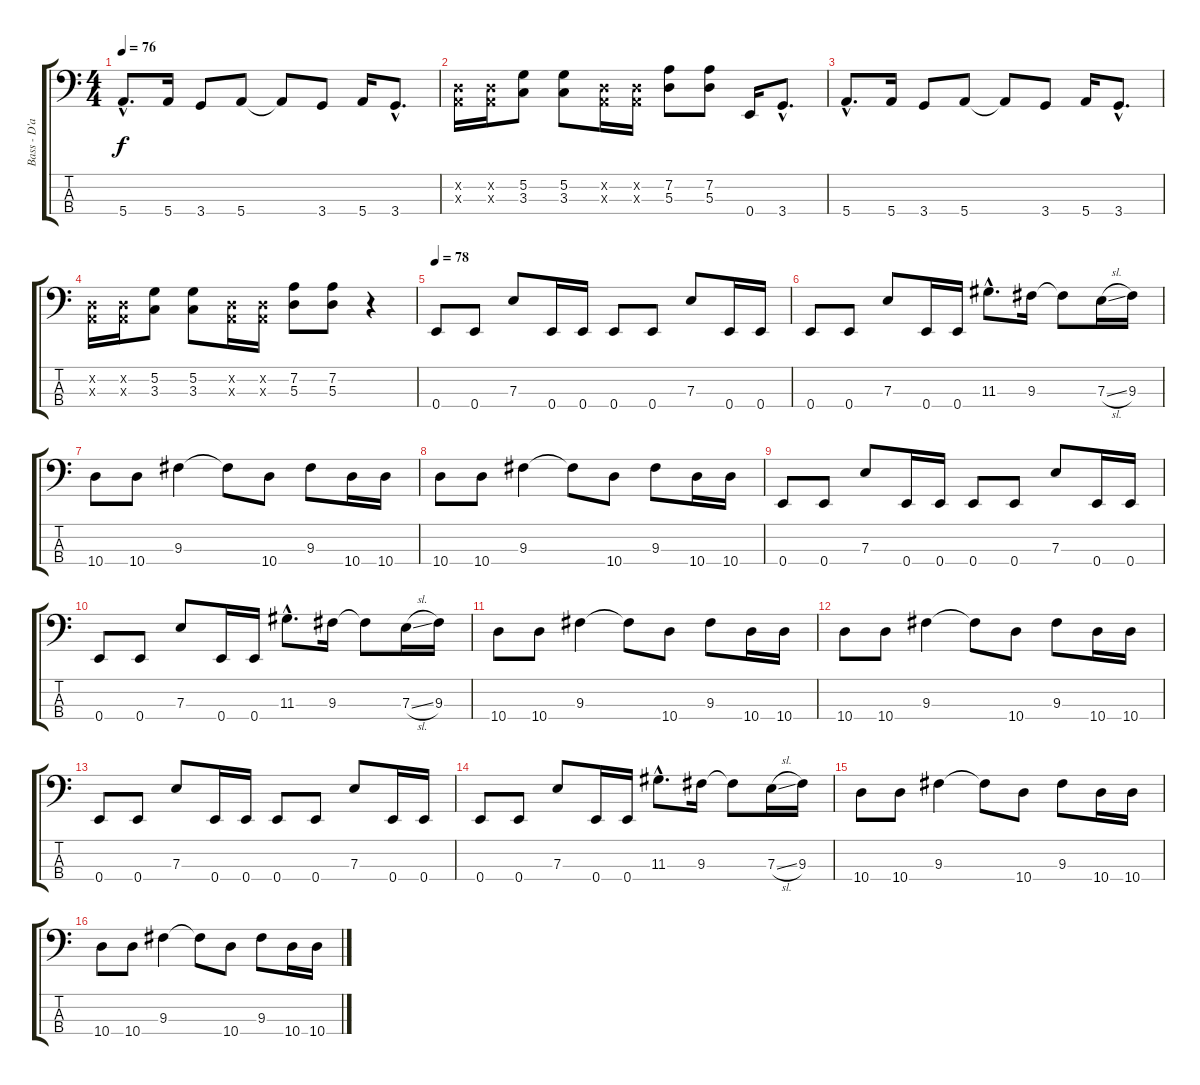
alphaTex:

\track ("Bass - D'arcy" "Bass - D'a") {instrument electricbasspick}
\staff {score tabs}
\tuning (G2 D2 A1 E1) {hide}
\ts (4 4)
\tempo 76
\clef f4
\ks c
5.4{hac}.8{d dy f} 5.4.16 3.4.8 5.4.8 5.4{t}.8 3.4.8 5.4.16 3.4{hac}.8{d} |
(0.2{x} 0.3{x}).16 (0.2{x} 0.3{x}).16 (5.2 3.3).8 (5.2 3.3).8 (0.2{x} 0.3{x}).16 (0.2{x} 0.3{x}).16 (7.2 5.3).8 (7.2 5.3).8 0.4.16 3.4{hac}.8{d} |
5.4{hac}.8{d} 5.4.16 3.4.8 5.4.8 5.4{t}.8 3.4.8 5.4.16 3.4{hac}.8{d} |
(0.2{x} 0.3{x}).16 (0.2{x} 0.3{x}).16 (5.2 3.3).8 (5.2 3.3).8 (0.2{x} 0.3{x}).16 (0.2{x} 0.3{x}).16 (7.2 5.3).8 (7.2 5.3).8 r.4 |
\tempo 78
0.4.8 0.4.8 7.3.8 0.4.16 0.4.16 0.4.8 0.4.8 7.3.8 0.4.16 0.4.16 |
0.4.8 0.4.8 7.3.8 0.4.16 0.4.16 11.3{hac}.8{d} 9.3.16 9.3{t}.8 7.3{sl}.16 9.3.16 |
10.4.8 10.4.8 9.3.4 9.3{t}.8 10.4.8 9.3.8 10.4.16 10.4.16 |
10.4.8 10.4.8 9.3.4 9.3{t}.8 10.4.8 9.3.8 10.4.16 10.4.16 |
0.4.8 0.4.8 7.3.8 0.4.16 0.4.16 0.4.8 0.4.8 7.3.8 0.4.16 0.4.16 |
0.4.8 0.4.8 7.3.8 0.4.16 0.4.16 11.3{hac}.8{d} 9.3.16 9.3{t}.8 7.3{sl}.16 9.3.16 |
10.4.8 10.4.8 9.3.4 9.3{t}.8 10.4.8 9.3.8 10.4.16 10.4.16 |
10.4.8 10.4.8 9.3.4 9.3{t}.8 10.4.8 9.3.8 10.4.16 10.4.16 |
0.4.8 0.4.8 7.3.8 0.4.16 0.4.16 0.4.8 0.4.8 7.3.8 0.4.16 0.4.16 |
0.4.8 0.4.8 7.3.8 0.4.16 0.4.16 11.3{hac}.8{d} 9.3.16 9.3{t}.8 7.3{sl}.16 9.3.16 |
10.4.8 10.4.8 9.3.4 9.3{t}.8 10.4.8 9.3.8 10.4.16 10.4.16 |
10.4.8 10.4.8 9.3.4 9.3{t}.8 10.4.8 9.3.8 10.4.16 10.4.16
